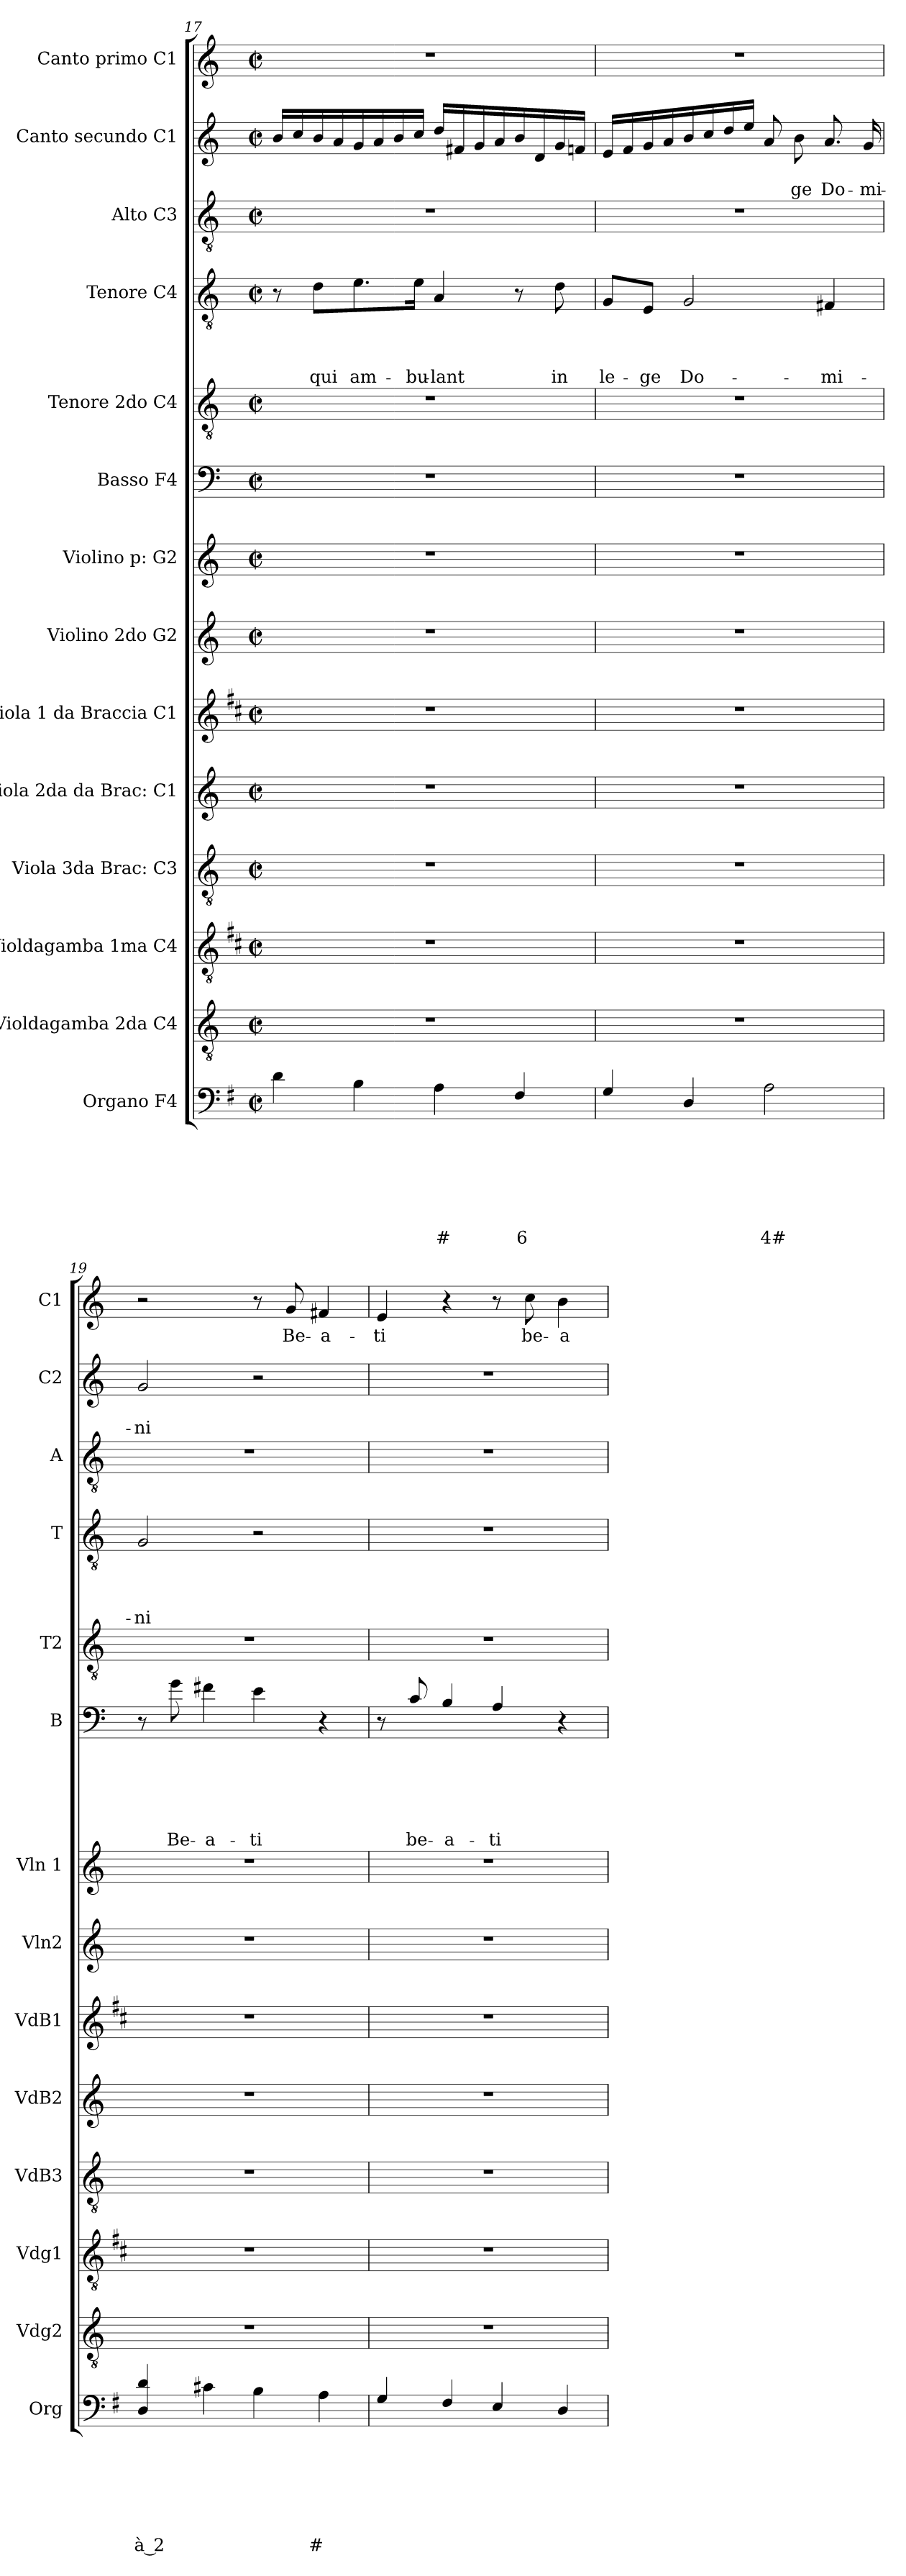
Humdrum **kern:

**kern	**text	**text	**text	**text	**text	**text	**text	**kern	**kern	**kern	**kern	**kern	**kern	**kern	**kern	**text	**text	**text	**text	**text	**text	**kern	**kern	**text	**text	**text	**text	**kern	**kern	**text	**text	**kern	**text
*part14	*part14	*part14	*part14	*part14	*part14	*part14	*part14	*part13	*part12	*part11	*part10	*part9	*part8	*part7	*part6	*part6	*part6	*part6	*part6	*part6	*part6	*part5	*part4	*part4	*part4	*part4	*part4	*part3	*part2	*part2	*part2	*part1	*part1
*staff14	*staff14	*staff14	*staff14	*staff14	*staff14	*staff14	*staff14	*staff13	*staff12	*staff11	*staff10	*staff9	*staff8	*staff7	*staff6	*staff6	*staff6	*staff6	*staff6	*staff6	*staff6	*staff5	*staff4	*staff4	*staff4	*staff4	*staff4	*staff3	*staff2	*staff2	*staff2	*staff1	*staff1
*I"Organo F4	*	*	*	*	*	*	*	*I"Violdagamba 2da C4	*I"Violdagamba 1ma C4	*I"Viola 3da Brac: C3	*I"Viola 2da da Brac: C1	*I"Viola 1 da Braccia C1	*I"Violino 2do G2	*I"Violino p: G2	*I"Basso F4	*	*	*	*	*	*	*I"Tenore 2do C4	*I"Tenore C4	*	*	*	*	*I"Alto C3	*I"Canto secundo C1	*	*	*I"Canto primo C1	*
*I'Org	*	*	*	*	*	*	*	*I'Vdg2	*I'Vdg1	*I'VdB3	*I'VdB2	*I'VdB1	*I'Vln2	*I'Vln 1	*I'B	*	*	*	*	*	*	*I'T2	*I'T	*	*	*	*	*I'A	*I'C2	*	*	*I'C1	*
*clefF4	*	*	*	*	*	*	*	*clefGv2	*clefGv2	*clefGv2	*clefG2	*clefG2	*clefG2	*clefG2	*clefF4	*	*	*	*	*	*	*clefGv2	*clefGv2	*	*	*	*	*clefGv2	*clefG2	*	*	*clefG2	*
*ITrd4c7	*	*	*	*	*	*	*	*	*ITrd1c2	*	*	*ITrd1c2	*	*	*ITrd8c14	*	*	*	*	*	*	*	*	*	*	*	*	*	*	*	*	*	*
*k[]	*	*	*	*	*	*	*	*k[]	*k[]	*k[]	*k[]	*k[]	*k[]	*k[]	*k[]	*	*	*	*	*	*	*k[]	*k[]	*	*	*	*	*k[]	*k[]	*	*	*k[]	*
*C:	*	*	*	*	*	*	*	*C:	*C:	*C:	*C:	*C:	*C:	*C:	*C:	*	*	*	*	*	*	*C:	*C:	*	*	*	*	*C:	*C:	*	*	*C:	*
*M2/2	*	*	*	*	*	*	*	*M2/2	*M2/2	*M2/2	*M2/2	*M2/2	*M2/2	*M2/2	*M2/2	*	*	*	*	*	*	*M2/2	*M2/2	*	*	*	*	*M2/2	*M2/2	*	*	*M2/2	*
*met(c|)	*	*	*	*	*	*	*	*met(c|)	*met(c|)	*met(c|)	*met(c|)	*met(c|)	*met(c|)	*met(c|)	*met(c|)	*	*	*	*	*	*	*met(c|)	*met(c|)	*	*	*	*	*met(c|)	*met(c|)	*	*	*met(c|)	*
=17	=17	=17	=17	=17	=17	=17	=17	=17	=17	=17	=17	=17	=17	=17	=17	=17	=17	=17	=17	=17	=17	=17	=17	=17	=17	=17	=17	=17	=17	=17	=17	=17	=17
4G\	.	.	.	.	.	.	.	1r	1r	1r	1r	1r	1r	1r	1r	.	.	.	.	.	.	1r	8r	.	.	.	.	1r	16b/LL	.	.	1r	.
.	.	.	.	.	.	.	.	.	.	.	.	.	.	.	.	.	.	.	.	.	.	.	.	.	.	.	.	.	16cc/	.	.	.	.
!	!	!	!	!	!	!	!	!	!	!	!	!	!	!	!	!	!	!	!	!	!	!	!	!	!	!	!LO:LY:b	!	!	!	!	!	!
.	.	.	.	.	.	.	.	.	.	.	.	.	.	.	.	.	.	.	.	.	.	.	8d\L	.	.	.	qui	.	16b/	.	.	.	.
.	.	.	.	.	.	.	.	.	.	.	.	.	.	.	.	.	.	.	.	.	.	.	.	.	.	.	.	.	16a/	.	.	.	.
!	!	!	!	!	!	!	!	!	!	!	!	!	!	!	!	!	!	!	!	!	!	!	!	!	!	!	!LO:LY:b	!	!	!	!	!	!
4E\	.	.	.	.	.	.	.	.	.	.	.	.	.	.	.	.	.	.	.	.	.	.	8.e\	.	.	.	am-	.	16g/	.	.	.	.
.	.	.	.	.	.	.	.	.	.	.	.	.	.	.	.	.	.	.	.	.	.	.	.	.	.	.	.	.	16a/	.	.	.	.
.	.	.	.	.	.	.	.	.	.	.	.	.	.	.	.	.	.	.	.	.	.	.	.	.	.	.	.	.	16b/	.	.	.	.
!	!	!	!	!	!	!	!	!	!	!	!	!	!	!	!	!	!	!	!	!	!	!	!	!	!	!	!LO:LY:b	!	!	!	!	!	!
.	.	.	.	.	.	.	.	.	.	.	.	.	.	.	.	.	.	.	.	.	.	.	16e\Jk	.	.	.	-bu-	.	16cc/JJ	.	.	.	.
!	!	!	!	!	!	!	!LO:LY:b	!	!	!	!	!	!	!	!	!	!	!	!	!	!	!	!	!	!	!	!LO:LY:b	!	!	!	!	!	!
4D\	.	.	.	.	.	.	#	.	.	.	.	.	.	.	.	.	.	.	.	.	.	.	4A/	.	.	.	-lant	.	16dd/LL	.	.	.	.
.	.	.	.	.	.	.	.	.	.	.	.	.	.	.	.	.	.	.	.	.	.	.	.	.	.	.	.	.	16f#X/	.	.	.	.
.	.	.	.	.	.	.	.	.	.	.	.	.	.	.	.	.	.	.	.	.	.	.	.	.	.	.	.	.	16g/	.	.	.	.
.	.	.	.	.	.	.	.	.	.	.	.	.	.	.	.	.	.	.	.	.	.	.	.	.	.	.	.	.	16a/	.	.	.	.
!	!	!	!	!	!	!	!LO:LY:b	!	!	!	!	!	!	!	!	!	!	!	!	!	!	!	!	!	!	!	!	!	!	!	!	!	!
4BB/	.	.	.	.	.	.	6	.	.	.	.	.	.	.	.	.	.	.	.	.	.	.	8r	.	.	.	.	.	16b/	.	.	.	.
.	.	.	.	.	.	.	.	.	.	.	.	.	.	.	.	.	.	.	.	.	.	.	.	.	.	.	.	.	16d/	.	.	.	.
!	!	!	!	!	!	!	!	!	!	!	!	!	!	!	!	!	!	!	!	!	!	!	!	!	!	!	!LO:LY:b	!	!	!	!	!	!
.	.	.	.	.	.	.	.	.	.	.	.	.	.	.	.	.	.	.	.	.	.	.	8d\	.	.	.	in	.	16g/	.	.	.	.
.	.	.	.	.	.	.	.	.	.	.	.	.	.	.	.	.	.	.	.	.	.	.	.	.	.	.	.	.	16fn/JJ	.	.	.	.
!!LO:LB:g=z
=18	=18	=18	=18	=18	=18	=18	=18	=18	=18	=18	=18	=18	=18	=18	=18	=18	=18	=18	=18	=18	=18	=18	=18	=18	=18	=18	=18	=18	=18	=18	=18	=18	=18
!	!	!	!	!	!	!	!	!	!	!	!	!	!	!	!	!	!	!	!	!	!	!	!	!	!	!	!LO:LY:b	!	!	!	!	!	!
4C/	.	.	.	.	.	.	.	1r	1r	1r	1r	1r	1r	1r	1r	.	.	.	.	.	.	1r	8G/L	.	.	.	le-	1r	16e/LL	.	.	1r	.
.	.	.	.	.	.	.	.	.	.	.	.	.	.	.	.	.	.	.	.	.	.	.	.	.	.	.	.	.	16f/	.	.	.	.
!	!	!	!	!	!	!	!	!	!	!	!	!	!	!	!	!	!	!	!	!	!	!	!	!	!	!	!LO:LY:b	!	!	!	!	!	!
.	.	.	.	.	.	.	.	.	.	.	.	.	.	.	.	.	.	.	.	.	.	.	8E/J	.	.	.	-ge	.	16g/	.	.	.	.
.	.	.	.	.	.	.	.	.	.	.	.	.	.	.	.	.	.	.	.	.	.	.	.	.	.	.	.	.	16a/	.	.	.	.
!	!	!	!	!	!	!	!	!	!	!	!	!	!	!	!	!	!	!	!	!	!	!	!	!	!	!	!LO:LY:b	!	!	!	!	!	!
4GG/	.	.	.	.	.	.	.	.	.	.	.	.	.	.	.	.	.	.	.	.	.	.	2G/	.	.	.	Do-	.	16b/	.	.	.	.
.	.	.	.	.	.	.	.	.	.	.	.	.	.	.	.	.	.	.	.	.	.	.	.	.	.	.	.	.	16cc/	.	.	.	.
.	.	.	.	.	.	.	.	.	.	.	.	.	.	.	.	.	.	.	.	.	.	.	.	.	.	.	.	.	16dd/	.	.	.	.
.	.	.	.	.	.	.	.	.	.	.	.	.	.	.	.	.	.	.	.	.	.	.	.	.	.	.	.	.	16ee/JJ	.	.	.	.
!	!	!	!	!	!	!	!LO:LY:b	!	!	!	!	!	!	!	!	!	!	!	!	!	!	!	!	!	!	!	!	!	!	!	!	!	!
2D\	.	.	.	.	.	.	4#	.	.	.	.	.	.	.	.	.	.	.	.	.	.	.	.	.	.	.	.	.	8a/	.	.	.	.
!	!	!	!	!	!	!	!	!	!	!	!	!	!	!	!	!	!	!	!	!	!	!	!	!	!	!	!	!	!	!	!LO:LY:b	!	!
.	.	.	.	.	.	.	.	.	.	.	.	.	.	.	.	.	.	.	.	.	.	.	.	.	.	.	.	.	8b\	.	-ge	.	.
!	!	!	!	!	!	!	!	!	!	!	!	!	!	!	!	!	!	!	!	!	!	!	!	!	!	!	!LO:LY:b	!	!	!	!LO:LY:b	!	!
.	.	.	.	.	.	.	.	.	.	.	.	.	.	.	.	.	.	.	.	.	.	.	4F#X/	.	.	.	-mi-	.	8.a/	.	Do-	.	.
!	!	!	!	!	!	!	!	!	!	!	!	!	!	!	!	!	!	!	!	!	!	!	!	!	!	!	!	!	!	!	!LO:LY:b	!	!
.	.	.	.	.	.	.	.	.	.	.	.	.	.	.	.	.	.	.	.	.	.	.	.	.	.	.	.	.	16g/	.	-mi-	.	.
=19	=19	=19	=19	=19	=19	=19	=19	=19	=19	=19	=19	=19	=19	=19	=19	=19	=19	=19	=19	=19	=19	=19	=19	=19	=19	=19	=19	=19	=19	=19	=19	=19	=19
!	!	!	!	!	!	!	!LO:LY:b	!	!	!	!	!	!	!	!	!	!	!	!	!	!	!	!	!	!	!	!LO:LY:b	!	!	!	!LO:LY:b	!	!
4GG/ 4G/	.	.	.	.	.	.	à 2	1r	1r	1r	1r	1r	1r	1r	8r	.	.	.	.	.	.	1r	2G/	.	.	.	-ni	1r	2g/	.	-ni	2r	.
!	!	!	!	!	!	!	!	!	!	!	!	!	!	!	!	!	!	!	!	!	!LO:LY:b	!	!	!	!	!	!	!	!	!	!	!	!
.	.	.	.	.	.	.	.	.	.	.	.	.	.	.	8G\	.	.	.	.	.	Be-	.	.	.	.	.	.	.	.	.	.	.	.
!	!	!	!	!	!	!	!	!	!	!	!	!	!	!	!	!	!	!	!	!	!LO:LY:b	!	!	!	!	!	!	!	!	!	!	!	!
4F#X\	.	.	.	.	.	.	.	.	.	.	.	.	.	.	4F#X\	.	.	.	.	.	-a-	.	.	.	.	.	.	.	.	.	.	.	.
!	!	!	!	!	!	!	!	!	!	!	!	!	!	!	!	!	!	!	!	!	!LO:LY:b	!	!	!	!	!	!	!	!	!	!	!	!
4E\	.	.	.	.	.	.	.	.	.	.	.	.	.	.	4E\	.	.	.	.	.	-ti	.	2r	.	.	.	.	.	2r	.	.	8r	.
!	!	!	!	!	!	!	!	!	!	!	!	!	!	!	!	!	!	!	!	!	!	!	!	!	!	!	!	!	!	!	!	!	!LO:LY:b
.	.	.	.	.	.	.	.	.	.	.	.	.	.	.	.	.	.	.	.	.	.	.	.	.	.	.	.	.	.	.	.	8g/	Be-
!	!	!	!	!	!	!	!LO:LY:b	!	!	!	!	!	!	!	!	!	!	!	!	!	!	!	!	!	!	!	!	!	!	!	!	!	!LO:LY:b
4D\	.	.	.	.	.	.	#	.	.	.	.	.	.	.	4r	.	.	.	.	.	.	.	.	.	.	.	.	.	.	.	.	4f#X/	-a-
=20	=20	=20	=20	=20	=20	=20	=20	=20	=20	=20	=20	=20	=20	=20	=20	=20	=20	=20	=20	=20	=20	=20	=20	=20	=20	=20	=20	=20	=20	=20	=20	=20	=20
!	!	!	!	!	!	!	!	!	!	!	!	!	!	!	!	!	!	!	!	!	!	!	!	!	!	!	!	!	!	!	!	!	!LO:LY:b
4C/	.	.	.	.	.	.	.	1r	1r	1r	1r	1r	1r	1r	8r	.	.	.	.	.	.	1r	1r	.	.	.	.	1r	1r	.	.	4e/	-ti
!	!	!	!	!	!	!	!	!	!	!	!	!	!	!	!	!	!	!	!	!	!LO:LY:b	!	!	!	!	!	!	!	!	!	!	!	!
.	.	.	.	.	.	.	.	.	.	.	.	.	.	.	8C/	.	.	.	.	.	be-	.	.	.	.	.	.	.	.	.	.	.	.
!	!	!	!	!	!	!	!	!	!	!	!	!	!	!	!	!	!	!	!	!	!LO:LY:b	!	!	!	!	!	!	!	!	!	!	!	!
4BB/	.	.	.	.	.	.	.	.	.	.	.	.	.	.	4BB/	.	.	.	.	.	-a-	.	.	.	.	.	.	.	.	.	.	4r	.
!	!	!	!	!	!	!	!	!	!	!	!	!	!	!	!	!	!	!	!	!	!LO:LY:b	!	!	!	!	!	!	!	!	!	!	!	!
4AA/	.	.	.	.	.	.	.	.	.	.	.	.	.	.	4AA/	.	.	.	.	.	-ti	.	.	.	.	.	.	.	.	.	.	8r	.
!	!	!	!	!	!	!	!	!	!	!	!	!	!	!	!	!	!	!	!	!	!	!	!	!	!	!	!	!	!	!	!	!	!LO:LY:b
.	.	.	.	.	.	.	.	.	.	.	.	.	.	.	.	.	.	.	.	.	.	.	.	.	.	.	.	.	.	.	.	8cc\	be-
!	!	!	!	!	!	!	!	!	!	!	!	!	!	!	!	!	!	!	!	!	!	!	!	!	!	!	!	!	!	!	!	!	!LO:LY:b
4GG/	.	.	.	.	.	.	.	.	.	.	.	.	.	.	4r	.	.	.	.	.	.	.	.	.	.	.	.	.	.	.	.	4b\	-a-
=	=	=	=	=	=	=	=	=	=	=	=	=	=	=	=	=	=	=	=	=	=	=	=	=	=	=	=	=	=	=	=	=	=
*-	*-	*-	*-	*-	*-	*-	*-	*-	*-	*-	*-	*-	*-	*-	*-	*-	*-	*-	*-	*-	*-	*-	*-	*-	*-	*-	*-	*-	*-	*-	*-	*-	*-
